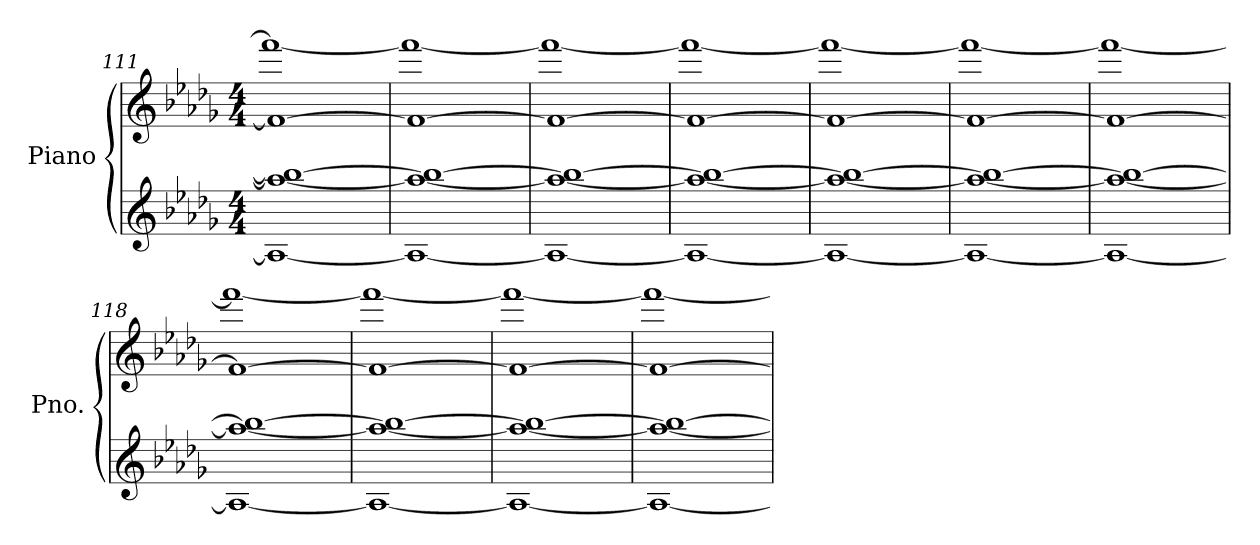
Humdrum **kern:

**kern	**kern
*part1	*part1
*staff2	*staff1
*I"Piano	*
*I'Pno.	*
*clefG2	*clefG2
*k[b-e-a-d-g-]	*k[b-e-a-d-g-]
*M4/4	*M4/4
=111	=111
*	*^
1A-_ 1aa-_ 1bb-_	1f_	1fff_
=112	=112	=112
1A-_ 1aa-_ 1bb-_	1f_	1fff_
=113	=113	=113
1A-_ 1aa-_ 1bb-_	1f_	1fff_
=114	=114	=114
1A-_ 1aa-_ 1bb-_	1f_	1fff_
!!LO:LB:g=z	!!
=115	=115	=115
1A-_ 1aa-_ 1bb-_	1f_	1fff_
=116	=116	=116
1A-_ 1aa-_ 1bb-_	1f_	1fff_
=117	=117	=117
1A-_ 1aa-_ 1bb-_	1f_	1fff_
=118	=118	=118
1A-_ 1aa-_ 1bb-_	1f_	1fff_
=119	=119	=119
1A-_ 1aa-_ 1bb-_	1f_	1fff_
=120	=120	=120
1A-_ 1aa-_ 1bb-_	1f_	1fff_
=121	=121	=121
1A-_ 1aa-_ 1bb-_	1f_	1fff_
*	*v	*v
=	=
*-	*-
